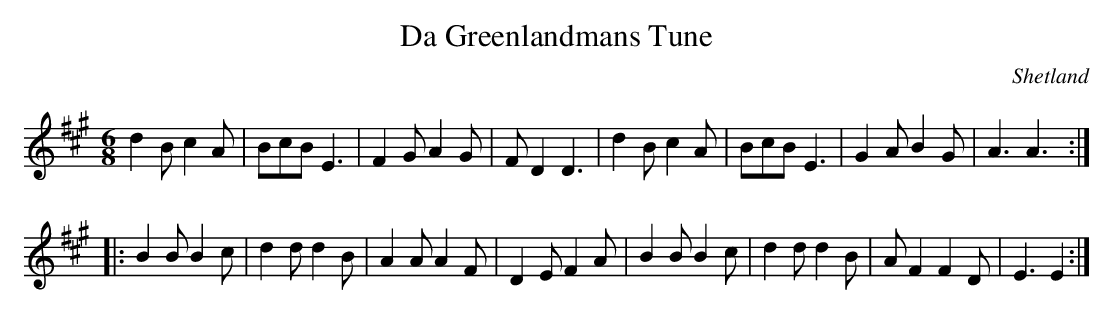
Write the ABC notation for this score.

X:1
T:Greenlandmans Tune, Da
O:Shetland
M:6/8
K:A
d2B c2A|BcB E3|F2G A2G|FD2 D3|\
d2B c2A|BcB E3|G2A B2G|A3 A3:|
K:EMix
|:B2B B2c|d2d d2B|A2A A2F|D2E F2A|\
B2B B2c|d2d d2B|AF2 F2D|E3 E2:|
